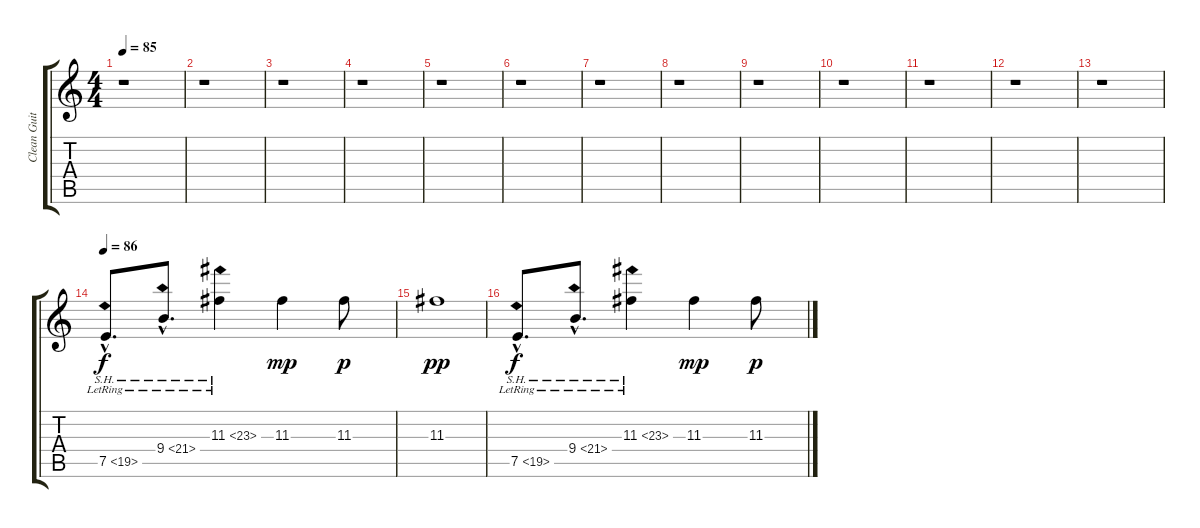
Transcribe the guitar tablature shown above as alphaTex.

\track ("Clean Guitar" "Clean Guit") {instrument electricguitarclean}
\staff {score tabs}
\tuning (E4 B3 G3 D3 A2 D2) {hide}
\ts (4 4)
\tempo 85
\clef g2
\ks c
r.1{dy f} |
r.1 |
r.1 |
r.1 |
r.1 |
r.1 |
r.1 |
r.1 |
r.1 |
r.1 |
r.1 |
r.1 |
r.1 |
\tempo 86
7.5{sh 12 hac lr}.8{d volume 11 instrument electricguitarjazz} 9.4{sh 12 hac lr}.8{d} 11.3{sh 12 lr}.4 11.3.4{dy mp} 11.3.8{dy p} |
11.3.1{dy pp} |
7.5{sh 12 hac lr}.8{d dy f volume 11 instrument electricguitarjazz} 9.4{sh 12 hac lr}.8{d} 11.3{sh 12 lr}.4 11.3.4{dy mp} 11.3.8{dy p}
